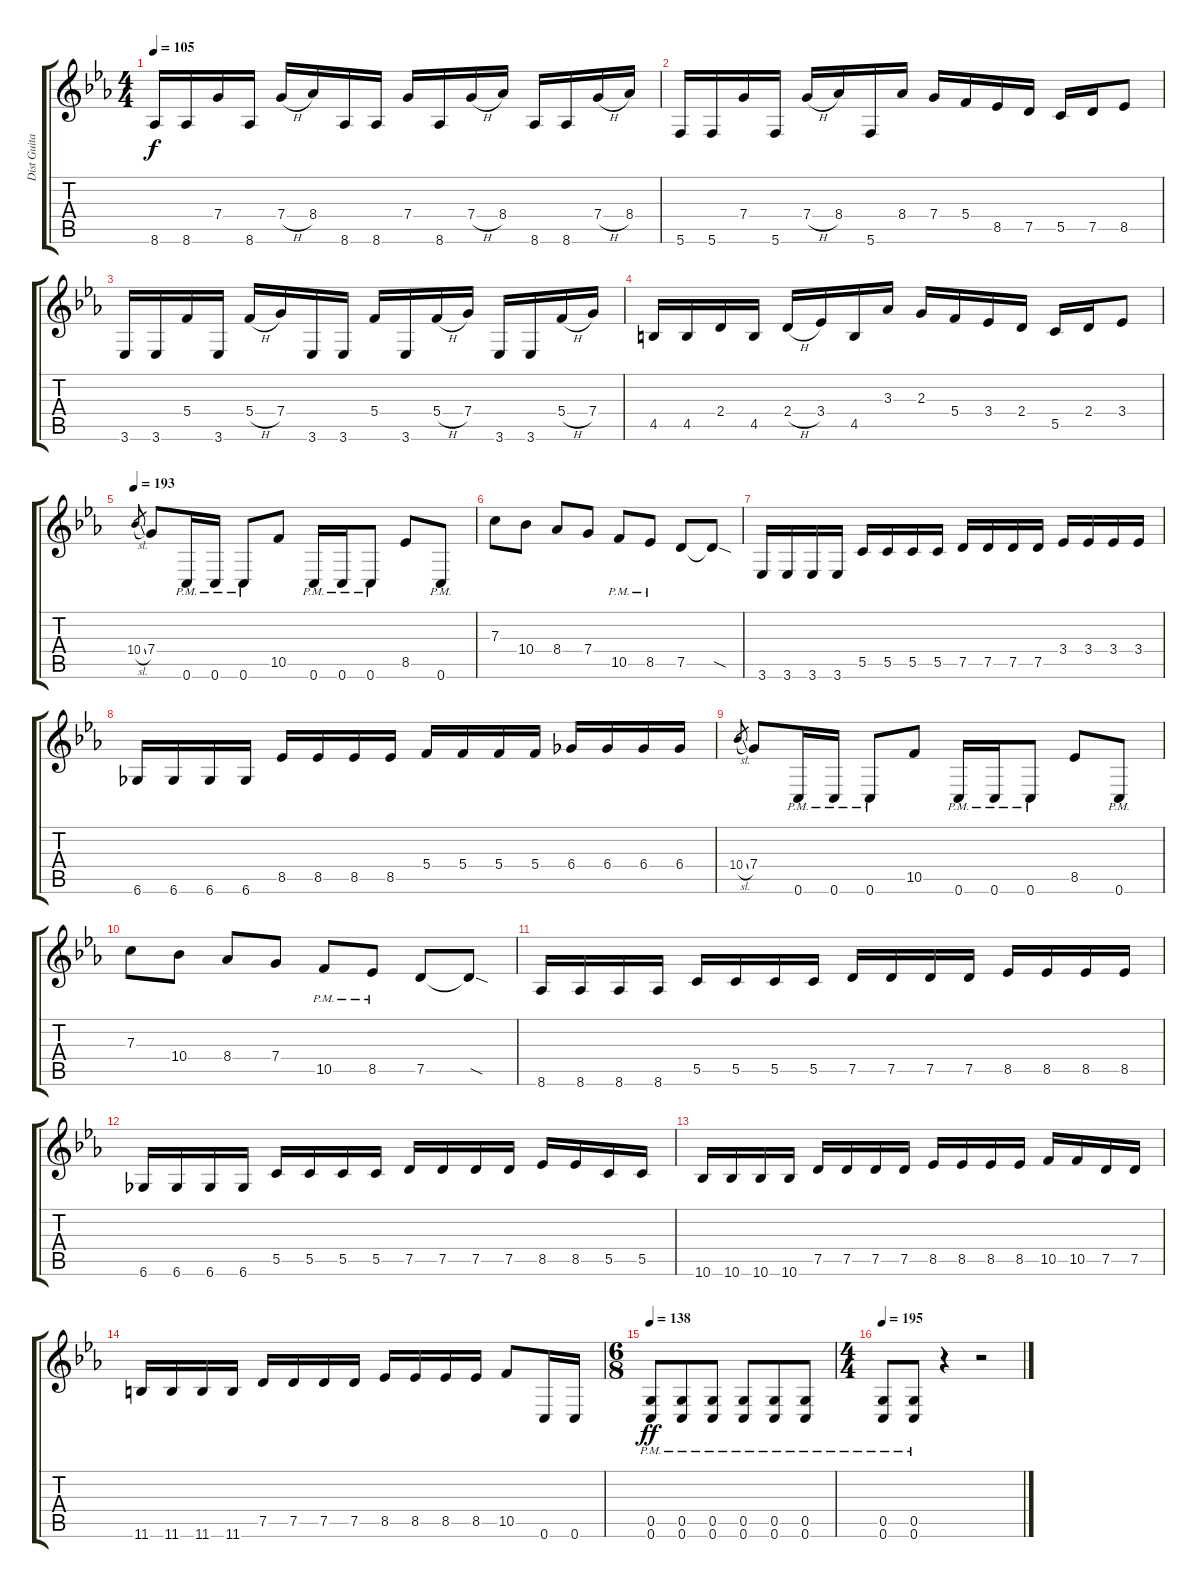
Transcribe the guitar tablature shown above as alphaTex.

\track ("Dist Guitar Left" "Dist Guita") {instrument distortionguitar}
\staff {score tabs}
\tuning (D4 A3 F3 C3 G2 C2) {hide}
\ts (4 4)
\tempo 105
\clef g2
\ks cminor
8.6.16{dy f} 8.6.16 7.4.16 8.6.16 7.4{h}.16 8.4.16 8.6.16 8.6.16 7.4.16 8.6.16 7.4{h}.16 8.4.16 8.6.16 8.6.16 7.4{h}.16 8.4.16 |
5.6.16 5.6.16 7.4.16 5.6.16 7.4{h}.16 8.4.16 5.6.16 8.4.16 7.4.16 5.4.16 8.5.16 7.5.16 5.5.16 7.5.16 8.5.8 |
3.6.16 3.6.16 5.4.16 3.6.16 5.4{h}.16 7.4.16 3.6.16 3.6.16 5.4.16 3.6.16 5.4{h}.16 7.4.16 3.6.16 3.6.16 5.4{h}.16 7.4.16 |
4.5.16 4.5.16 2.4.16 4.5.16 2.4{h}.16 3.4.16 4.5.16 3.3.16 2.3.16 5.4.16 3.4.16 2.4.16 5.5.16 2.4.16 3.4.8 |
\tempo 193
10.4{sl}.8{gr} 7.4.8 0.6{pm}.16 0.6{pm}.16 0.6{pm}.8 10.5.8 0.6{pm}.16 0.6{pm}.16 0.6{pm}.8 8.5.8 0.6{pm}.8 |
7.3.8 10.4.8 8.4.8 7.4.8 10.5{pm}.8 8.5{pm}.8 7.5.8 7.5{sod t}.8 |
3.6.16 3.6.16 3.6.16 3.6.16 5.5.16 5.5.16 5.5.16 5.5.16 7.5.16 7.5.16 7.5.16 7.5.16 3.4.16 3.4.16 3.4.16 3.4.16 |
6.6.16 6.6.16 6.6.16 6.6.16 8.5.16 8.5.16 8.5.16 8.5.16 5.4.16 5.4.16 5.4.16 5.4.16 6.4.16 6.4.16 6.4.16 6.4.16 |
10.4{sl}.8{gr} 7.4.8 0.6{pm}.16 0.6{pm}.16 0.6{pm}.8 10.5.8 0.6{pm}.16 0.6{pm}.16 0.6{pm}.8 8.5.8 0.6{pm}.8 |
7.3.8 10.4.8 8.4.8 7.4.8 10.5{pm}.8 8.5{pm}.8 7.5.8 7.5{sod t}.8 |
8.6.16 8.6.16 8.6.16 8.6.16 5.5.16 5.5.16 5.5.16 5.5.16 7.5.16 7.5.16 7.5.16 7.5.16 8.5.16 8.5.16 8.5.16 8.5.16 |
6.6.16 6.6.16 6.6.16 6.6.16 5.5.16 5.5.16 5.5.16 5.5.16 7.5.16 7.5.16 7.5.16 7.5.16 8.5.16 8.5.16 5.5.16 5.5.16 |
10.6.16 10.6.16 10.6.16 10.6.16 7.5.16 7.5.16 7.5.16 7.5.16 8.5.16 8.5.16 8.5.16 8.5.16 10.5.16 10.5.16 7.5.16 7.5.16 |
11.6.16 11.6.16 11.6.16 11.6.16 7.5.16 7.5.16 7.5.16 7.5.16 8.5.16 8.5.16 8.5.16 8.5.16 10.5.8 0.6.16 0.6.16 |
\ts (6 8)
\tempo 138
(0.5{pm} 0.6{pm}).8{dy ff} (0.5{pm} 0.6{pm}).8 (0.5{pm} 0.6{pm}).8 (0.5{pm} 0.6{pm}).8 (0.5{pm} 0.6{pm}).8 (0.5{pm} 0.6{pm}).8 |
\ts (4 4)
\tempo 195
(0.5{pm} 0.6{pm}).8 (0.5{pm} 0.6{pm}).8 r.4 r.2
